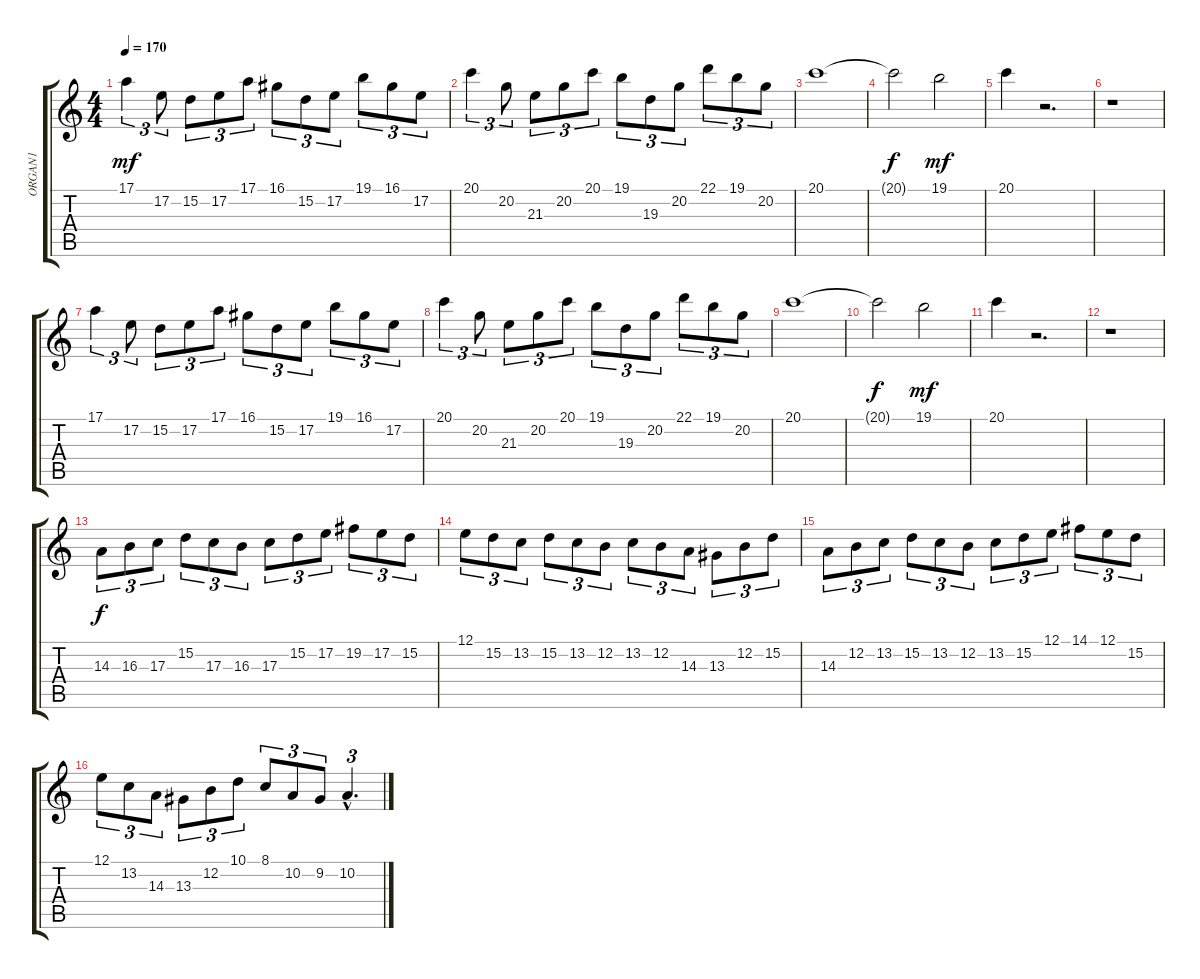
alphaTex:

\track ("ORGAN1" "ORGAN1") {instrument percussiveorgan}
\staff {score tabs}
\tuning (E4 B3 G3 D3 A2 E2) {hide}
\ts (4 4)
\tempo 170
\clef g2
\ks c
17.1.4{tu (3 2) dy mf} 17.2.8{tu (3 2)} 15.2.8{tu (3 2)} 17.2.8{tu (3 2)} 17.1.8{tu (3 2)} 16.1.8{tu (3 2)} 15.2.8{tu (3 2)} 17.2.8{tu (3 2)} 19.1.8{tu (3 2)} 16.1.8{tu (3 2)} 17.2.8{tu (3 2)} |
20.1.4{tu (3 2)} 20.2.8{tu (3 2)} 21.3.8{tu (3 2)} 20.2.8{tu (3 2)} 20.1.8{tu (3 2)} 19.1.8{tu (3 2)} 19.3.8{tu (3 2)} 20.2.8{tu (3 2)} 22.1.8{tu (3 2)} 19.1.8{tu (3 2)} 20.2.8{tu (3 2)} |
20.1.1 |
20.1{t}.2{dy f} 19.1.2{dy mf} |
20.1.4 r.2{d} |
r.1 |
17.1.4{tu (3 2)} 17.2.8{tu (3 2)} 15.2.8{tu (3 2)} 17.2.8{tu (3 2)} 17.1.8{tu (3 2)} 16.1.8{tu (3 2)} 15.2.8{tu (3 2)} 17.2.8{tu (3 2)} 19.1.8{tu (3 2)} 16.1.8{tu (3 2)} 17.2.8{tu (3 2)} |
20.1.4{tu (3 2)} 20.2.8{tu (3 2)} 21.3.8{tu (3 2)} 20.2.8{tu (3 2)} 20.1.8{tu (3 2)} 19.1.8{tu (3 2)} 19.3.8{tu (3 2)} 20.2.8{tu (3 2)} 22.1.8{tu (3 2)} 19.1.8{tu (3 2)} 20.2.8{tu (3 2)} |
20.1.1 |
20.1{t}.2{dy f} 19.1.2{dy mf} |
20.1.4 r.2{d} |
r.1 |
14.3.8{tu (3 2) dy f} 16.3.8{tu (3 2)} 17.3.8{tu (3 2)} 15.2.8{tu (3 2)} 17.3.8{tu (3 2)} 16.3.8{tu (3 2)} 17.3.8{tu (3 2)} 15.2.8{tu (3 2)} 17.2.8{tu (3 2)} 19.2.8{tu (3 2)} 17.2.8{tu (3 2)} 15.2.8{tu (3 2)} |
12.1.8{tu (3 2)} 15.2.8{tu (3 2)} 13.2.8{tu (3 2)} 15.2.8{tu (3 2)} 13.2.8{tu (3 2)} 12.2.8{tu (3 2)} 13.2.8{tu (3 2)} 12.2.8{tu (3 2)} 14.3.8{tu (3 2)} 13.3.8{tu (3 2)} 12.2.8{tu (3 2)} 15.2.8{tu (3 2)} |
14.3.8{tu (3 2)} 12.2.8{tu (3 2)} 13.2.8{tu (3 2)} 15.2.8{tu (3 2)} 13.2.8{tu (3 2)} 12.2.8{tu (3 2)} 13.2.8{tu (3 2)} 15.2.8{tu (3 2)} 12.1.8{tu (3 2)} 14.1.8{tu (3 2)} 12.1.8{tu (3 2)} 15.2.8{tu (3 2)} |
12.1.8{tu (3 2)} 13.2.8{tu (3 2)} 14.3.8{tu (3 2)} 13.3.8{tu (3 2)} 12.2.8{tu (3 2)} 10.1.8{tu (3 2)} 8.1.8{tu (3 2)} 10.2.8{tu (3 2)} 9.2.8{tu (3 2)} 10.2{hac}.4{d tu (3 2)}
